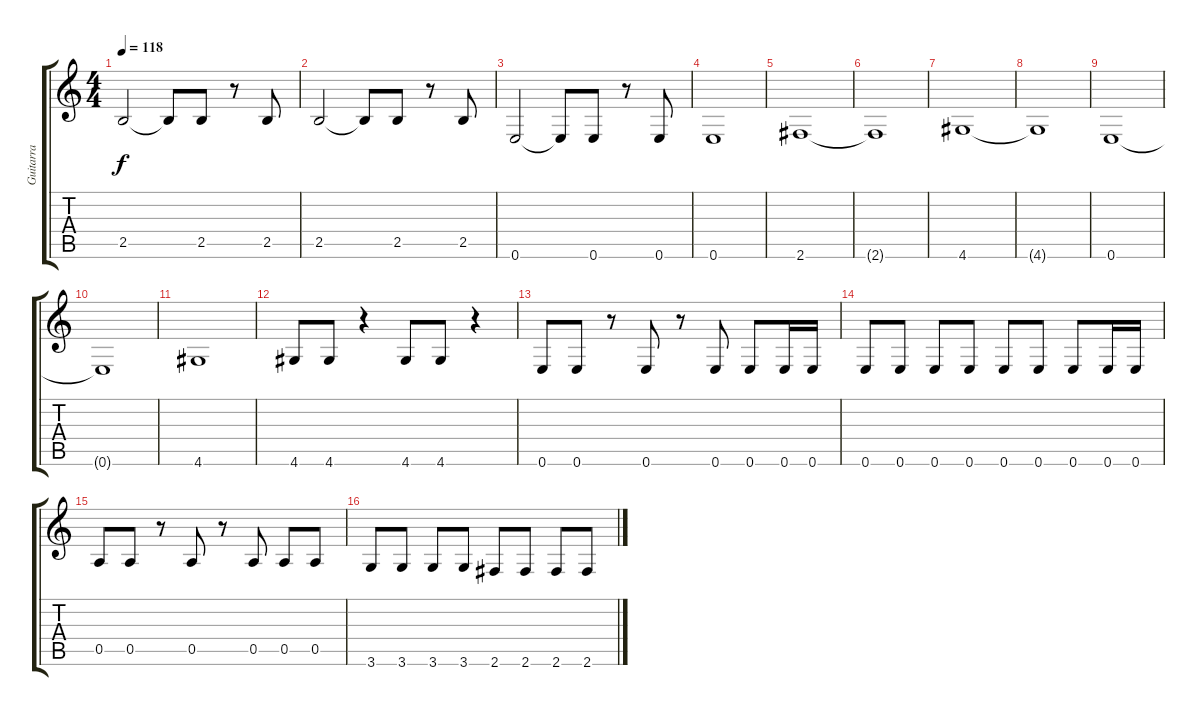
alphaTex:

\track ("Guitarra" "Guitarra") {instrument distortionguitar}
\staff {score tabs}
\tuning (E4 B3 G3 D3 A2 E2) {hide}
\ts (4 4)
\tempo 118
\clef g2
\ks c
2.5.2{dy f} 2.5{t}.8 2.5.8 r.8 2.5.8 |
2.5.2 2.5{t}.8 2.5.8 r.8 2.5.8 |
0.6.2 0.6{t}.8 0.6.8 r.8 0.6.8 |
0.6.1 |
2.6.1 |
2.6{t}.1 |
4.6.1 |
4.6{t}.1 |
0.6.1 |
0.6{t}.1 |
4.6.1 |
4.6.8 4.6.8 r.4 4.6.8 4.6.8 r.4 |
0.6.8 0.6.8 r.8 0.6.8 r.8 0.6.8 0.6.8 0.6.16 0.6.16 |
0.6.8 0.6.8 0.6.8 0.6.8 0.6.8 0.6.8 0.6.8 0.6.16 0.6.16 |
0.5.8 0.5.8 r.8 0.5.8 r.8 0.5.8 0.5.8 0.5.8 |
3.6.8 3.6.8 3.6.8 3.6.8 2.6.8 2.6.8 2.6.8 2.6.8
